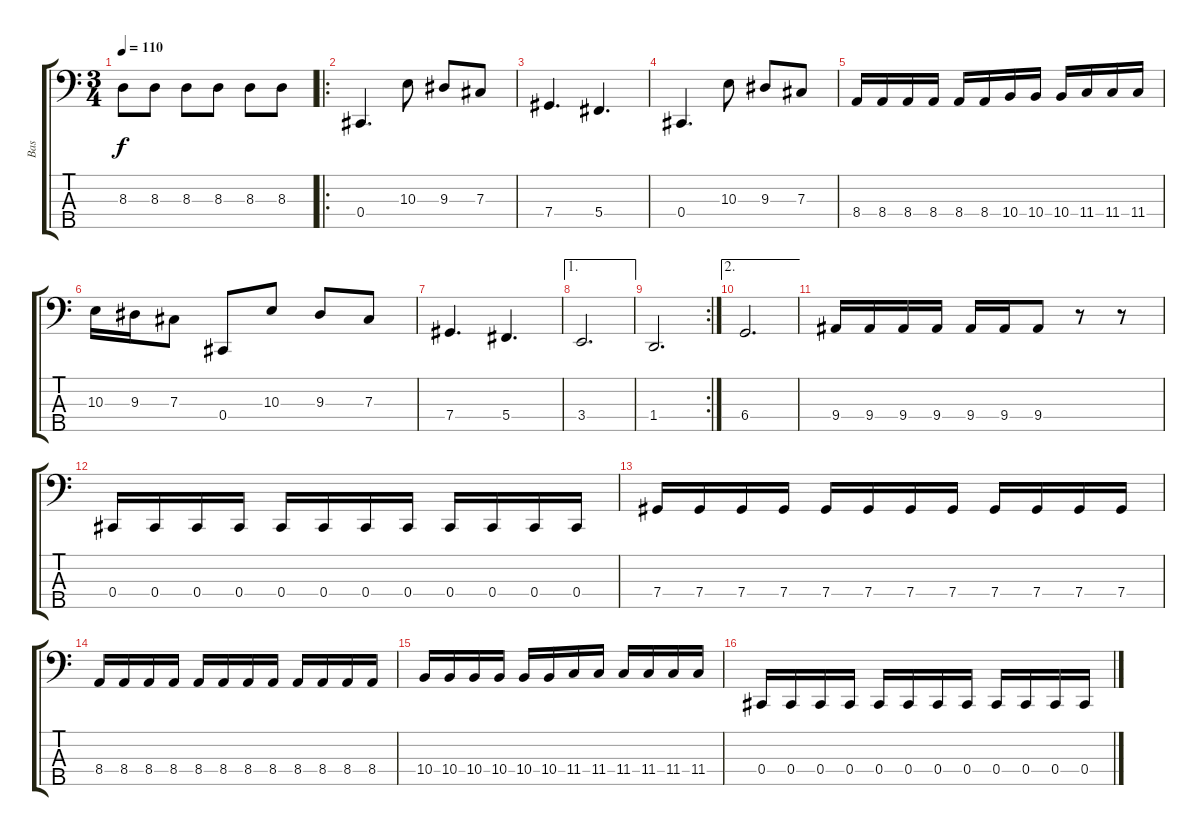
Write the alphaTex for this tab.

\track ("Bas" "Bas") {instrument electricbassfinger}
\staff {score tabs}
\tuning (E2 B1 Gb1 Db1 Ab0) {hide}
\ts (3 4)
\tempo 110
\clef f4
\ks c
8.3.8{dy f} 8.3.8 8.3.8 8.3.8 8.3.8 8.3.8 |
\ro
0.4.4{d} 10.3.8 9.3.8 7.3.8 |
7.4.4{d} 5.4.4{d} |
0.4.4{d} 10.3.8 9.3.8 7.3.8 |
8.4.16 8.4.16 8.4.16 8.4.16 8.4.16 8.4.16 10.4.16 10.4.16 10.4.16 11.4.16 11.4.16 11.4.16 |
10.3.16 9.3.16 7.3.8 0.4.8 10.3.8 9.3.8 7.3.8 |
7.4.4{d} 5.4.4{d} |
\ae 1
3.4.2{d} |
\rc 2
1.4.2{d} |
\ae 2
6.4.2{d} |
9.4.16 9.4.16 9.4.16 9.4.16 9.4.16 9.4.16 9.4.8 r.8 r.8 |
0.4.16 0.4.16 0.4.16 0.4.16 0.4.16 0.4.16 0.4.16 0.4.16 0.4.16 0.4.16 0.4.16 0.4.16 |
7.4.16 7.4.16 7.4.16 7.4.16 7.4.16 7.4.16 7.4.16 7.4.16 7.4.16 7.4.16 7.4.16 7.4.16 |
8.4.16 8.4.16 8.4.16 8.4.16 8.4.16 8.4.16 8.4.16 8.4.16 8.4.16 8.4.16 8.4.16 8.4.16 |
10.4.16 10.4.16 10.4.16 10.4.16 10.4.16 10.4.16 11.4.16 11.4.16 11.4.16 11.4.16 11.4.16 11.4.16 |
0.4.16 0.4.16 0.4.16 0.4.16 0.4.16 0.4.16 0.4.16 0.4.16 0.4.16 0.4.16 0.4.16 0.4.16
